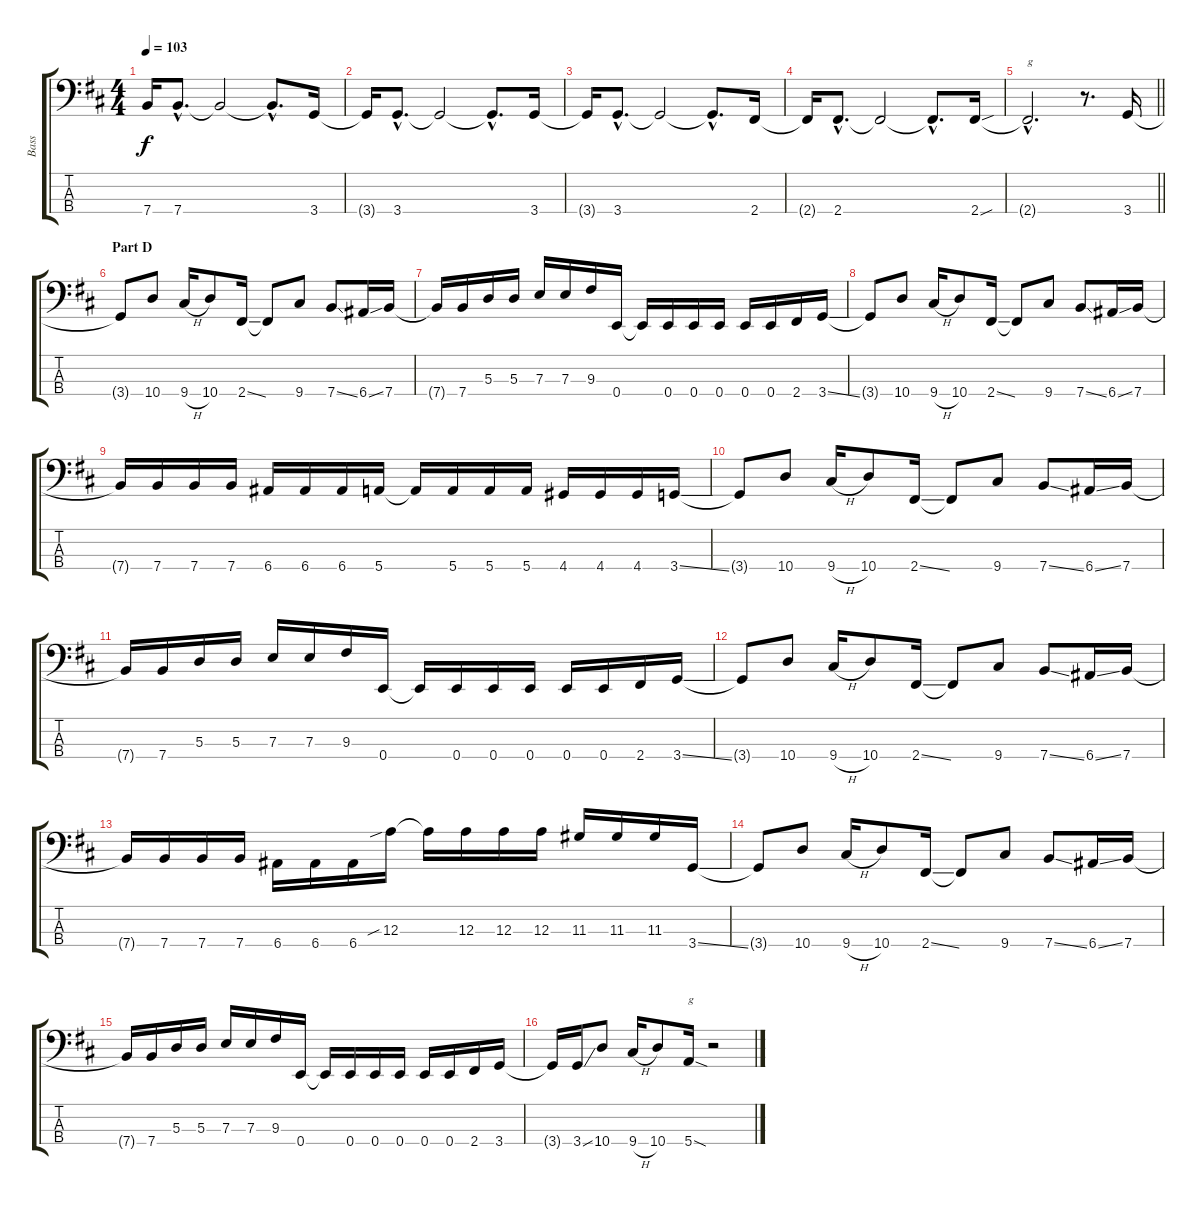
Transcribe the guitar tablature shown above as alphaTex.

\track ("Bass" "Bass") {instrument electricbasspick}
\staff {score tabs}
\tuning (G2 D2 A1 E1) {hide}
\ts (4 4)
\tempo 103
\clef f4
\ks d
7.4{t}.16{dy f} 7.4{hac}.8{d} 7.4{t}.2 7.4{hac t}.8{d} 3.4.16 |
3.4{t}.16 3.4{hac}.8{d} 3.4{t}.2 3.4{hac t}.8{d} 3.4.16 |
3.4{t}.16 3.4{hac}.8{d} 3.4{t}.2 3.4{hac t}.8{d} 2.4.16 |
2.4{t}.16 2.4{hac}.8{d} 2.4{t}.2 2.4{hac t}.8{d} 2.4{sou}.16 |
\barLineRight lightlight
2.4{hac t}.2{d txt "g"} r.8{d} 3.4.16 |
\section ("" "Part D")
3.4{t}.8 10.4.8 9.4{h}.16 10.4.8 2.4{ss}.16 2.4{t}.8 9.4.8 7.4{ss}.8 6.4{ss}.16 7.4.16 |
7.4{t}.16 7.4.16 5.3.16 5.3.16 7.3.16 7.3.16 9.3.16 0.4.16 0.4{t}.16 0.4.16 0.4.16 0.4.16 0.4.16 0.4.16 2.4.16 3.4{ss}.16 |
3.4{t}.8 10.4.8 9.4{h}.16 10.4.8 2.4{ss}.16 2.4{t}.8 9.4.8 7.4{ss}.8 6.4{ss}.16 7.4.16 |
7.4{t}.16 7.4.16 7.4.16 7.4.16 6.4.16 6.4.16 6.4.16 5.4.16 5.4{t}.16 5.4.16 5.4.16 5.4.16 4.4.16 4.4.16 4.4.16 3.4{ss}.16 |
3.4{t}.8 10.4.8 9.4{h}.16 10.4.8 2.4{ss}.16 2.4{t}.8 9.4.8 7.4{ss}.8 6.4{ss}.16 7.4.16 |
7.4{t}.16 7.4.16 5.3.16 5.3.16 7.3.16 7.3.16 9.3.16 0.4.16 0.4{t}.16 0.4.16 0.4.16 0.4.16 0.4.16 0.4.16 2.4.16 3.4{ss}.16 |
3.4{t}.8 10.4.8 9.4{h}.16 10.4.8 2.4{ss}.16 2.4{t}.8 9.4.8 7.4{ss}.8 6.4{ss}.16 7.4.16 |
7.4{t}.16 7.4.16 7.4.16 7.4.16 6.4.16 6.4.16 6.4.16 12.3{sib}.16 12.3{t}.16 12.3.16 12.3.16 12.3.16 11.3.16 11.3.16 11.3.16 3.4{ss}.16 |
3.4{t}.8 10.4.8 9.4{h}.16 10.4.8 2.4{ss}.16 2.4{t}.8 9.4.8 7.4{ss}.8 6.4{ss}.16 7.4.16 |
7.4{t}.16 7.4.16 5.3.16 5.3.16 7.3.16 7.3.16 9.3.16 0.4.16 0.4{t}.16 0.4.16 0.4.16 0.4.16 0.4.16 0.4.16 2.4.16 3.4.16 |
3.4{t}.16 3.4{ss}.16 10.4.8 9.4{h}.16 10.4.8 5.4{sod}.16{txt "g"} r.2
